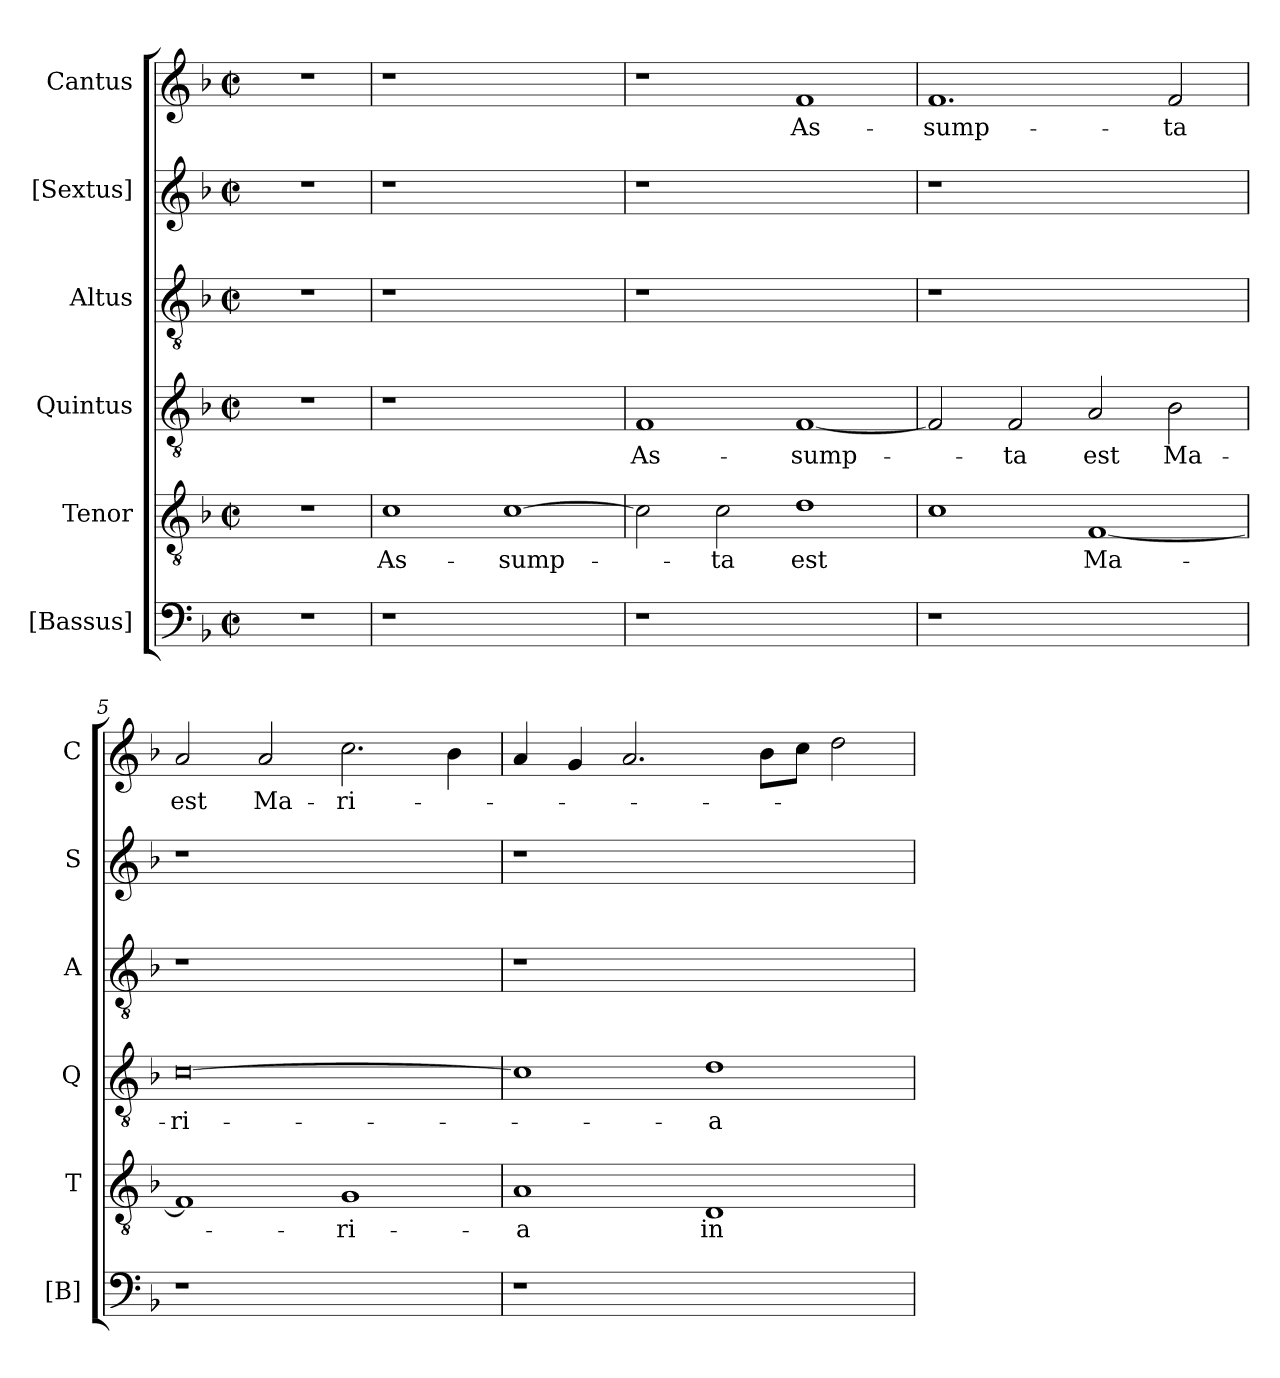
**kern	**kern	**text	**kern	**text	**kern	**kern	**kern	**text
*part6	*part5	*part5	*part4	*part4	*part3	*part2	*part1	*part1
*staff6	*staff5	*staff5	*staff4	*staff4	*staff3	*staff2	*staff1	*staff1
*I"[Bassus]	*I"Tenor	*	*I"Quintus	*	*I"Altus	*I"[Sextus]	*I"Cantus	*
*I'[B]	*I'T	*	*I'Q	*	*I'A	*I'S	*I'C	*
*clefF4	*clefGv2	*	*clefGv2	*	*clefGv2	*clefG2	*clefG2	*
*k[b-]	*k[b-]	*	*k[b-]	*	*k[b-]	*k[b-]	*k[b-]	*
*F:	*F:	*	*F:	*	*F:	*F:	*F:	*
*M2/2	*M2/2	*	*M2/2	*	*M2/2	*M2/2	*M2/2	*
*met(c|)	*met(c|)	*	*met(c|)	*	*met(c|)	*met(c|)	*met(c|)	*
=1	=1	=1	=1	=1	=1	=1	=1	=1
1r	1r	.	1r	.	1r	1r	1r	.
=2	=2	=2	=2	=2	=2	=2	=2	=2
1r	1c\	As-	1r	.	1r	1r	1r	.
1ryy	[1c\	-sump-	1ryy	.	1ryy	1ryy	1ryy	.
=3	=3	=3	=3	=3	=3	=3	=3	=3
1r	2c\]	.	1F/	As-	1r	1r	1r	.
.	2c\	-ta	.	.	.	.	.	.
1ryy	1d\	est	[1F/	-sump-	1ryy	1ryy	1f/	As-
=4	=4	=4	=4	=4	=4	=4	=4	=4
1r	1c\	.	2F/]	.	1r	1r	1.f/	-sump-
.	.	.	2F/	-ta	.	.	.	.
1ryy	[1F/	Ma-	2A/	est	1ryy	1ryy	.	.
.	.	.	2B-\	Ma-	.	.	2f/	-ta
=5	=5	=5	=5	=5	=5	=5	=5	=5
1r	1F/]	.	[0c\	-ri-	1r	1r	2a/	est
.	.	.	.	.	.	.	2a/	Ma-
1ryy	1G/	-ri-	.	.	1ryy	1ryy	2.cc\	-ri-
.	.	.	.	.	.	.	4b-\	.
=6	=6	=6	=6	=6	=6	=6	=6	=6
1r	1A/	-a	1c\]	.	1r	1r	4a/	.
.	.	.	.	.	.	.	4g/	.
.	.	.	.	.	.	.	2.a/	.
1ryy	1D/	in	1d\	-a	1ryy	1ryy	.	.
.	.	.	.	.	.	.	8b-\L	.
.	.	.	.	.	.	.	8cc\J	.
.	.	.	.	.	.	.	2dd\	.
=	=	=	=	=	=	=	=	=
*-	*-	*-	*-	*-	*-	*-	*-	*-
